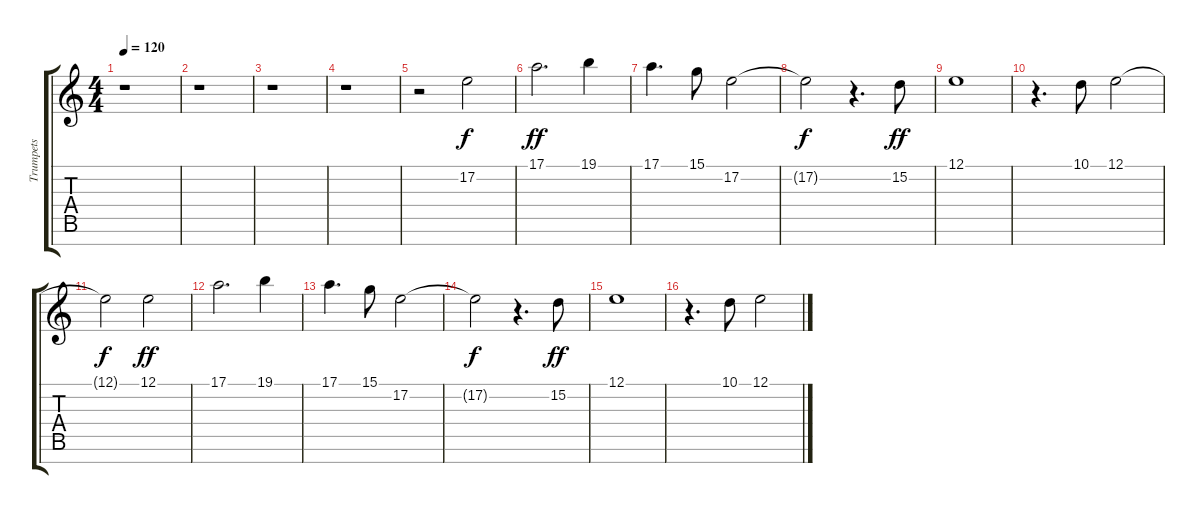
\track ("Trumpets" "Trumpets") {instrument trumpet}
\staff {score tabs}
\tuning (E4 B3 G3 D3 A2 E2 B1) {hide}
\ts (4 4)
\tempo 120
\clef g2
\ks c
r.1{dy f} |
r.1 |
r.1 |
r.1 |
r.2 17.2.2 |
17.1.2{d dy ff} 19.1.4 |
17.1.4{d} 15.1.8 17.2.2 |
17.2{t}.2{dy f} r.4{d} 15.2.8{dy ff} |
12.1.1 |
r.4{d} 10.1.8 12.1.2 |
12.1{t}.2{dy f} 12.1.2{dy ff} |
17.1.2{d} 19.1.4 |
17.1.4{d} 15.1.8 17.2.2 |
17.2{t}.2{dy f} r.4{d} 15.2.8{dy ff} |
12.1.1 |
r.4{d} 10.1.8 12.1.2
